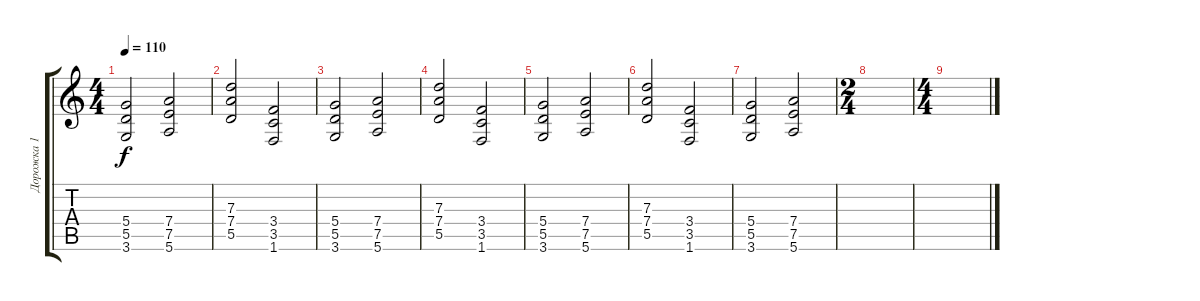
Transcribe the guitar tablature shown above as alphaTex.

\track ("Дорожка 1" "Дорожка 1") {instrument acousticguitarsteel}
\staff {score tabs}
\tuning (E4 B3 G3 D3 A2 E2) {hide}
\ts (4 4)
\tempo 110
\clef g2
\ks c
(5.4 5.5 3.6).2{dy f} (7.4 7.5 5.6).2 |
(7.3 7.4 5.5).2 (3.4 3.5 1.6).2 |
(5.4 5.5 3.6).2 (7.4 7.5 5.6).2 |
(7.3 7.4 5.5).2 (3.4 3.5 1.6).2 |
(5.4 5.5 3.6).2 (7.4 7.5 5.6).2 |
(7.3 7.4 5.5).2 (3.4 3.5 1.6).2 |
(5.4 5.5 3.6).2 (7.4 7.5 5.6).2 |
\ts (2 4)
|
\ts (4 4)
